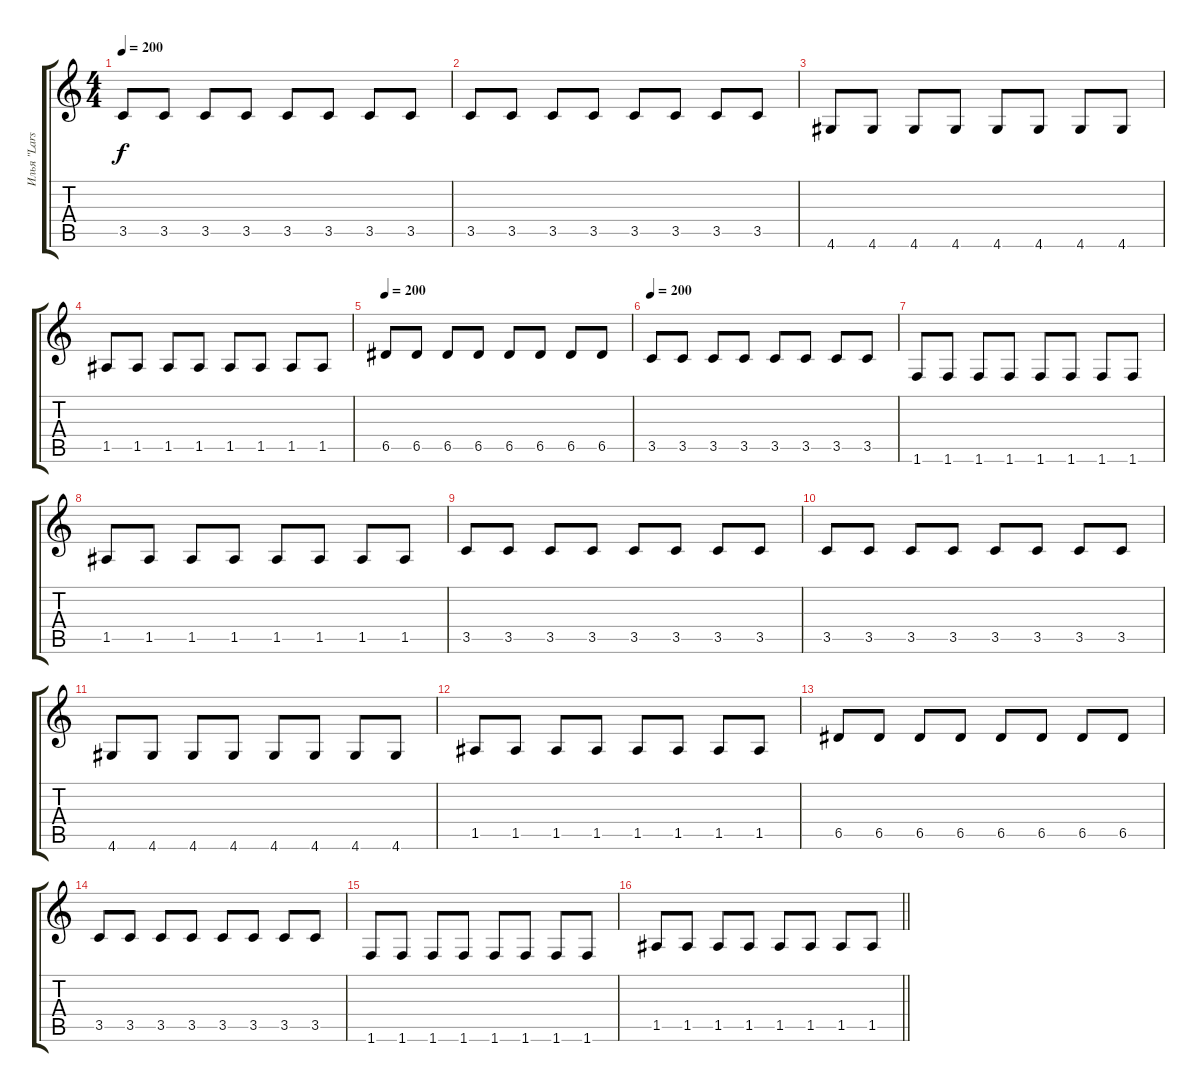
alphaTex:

\track ("Илья \"Lars\" Мамонтов" "Илья \"Lars") {instrument distortionguitar}
\staff {score tabs}
\tuning (E4 B3 G3 D3 A2 E2) {hide}
\ts (4 4)
\tempo 200
\clef g2
\ks c
3.5.8{dy f} 3.5.8 3.5.8 3.5.8 3.5.8 3.5.8 3.5.8 3.5.8 |
3.5.8 3.5.8 3.5.8 3.5.8 3.5.8 3.5.8 3.5.8 3.5.8 |
4.6.8 4.6.8 4.6.8 4.6.8 4.6.8 4.6.8 4.6.8 4.6.8 |
1.5.8 1.5.8 1.5.8 1.5.8 1.5.8 1.5.8 1.5.8 1.5.8 |
\tempo 200
6.5.8 6.5.8 6.5.8 6.5.8 6.5.8 6.5.8 6.5.8 6.5.8 |
\tempo 200
3.5.8 3.5.8 3.5.8 3.5.8 3.5.8 3.5.8 3.5.8 3.5.8 |
1.6.8 1.6.8 1.6.8 1.6.8 1.6.8 1.6.8 1.6.8 1.6.8 |
1.5.8 1.5.8 1.5.8 1.5.8 1.5.8 1.5.8 1.5.8 1.5.8 |
3.5.8 3.5.8 3.5.8 3.5.8 3.5.8 3.5.8 3.5.8 3.5.8 |
3.5.8 3.5.8 3.5.8 3.5.8 3.5.8 3.5.8 3.5.8 3.5.8 |
4.6.8 4.6.8 4.6.8 4.6.8 4.6.8 4.6.8 4.6.8 4.6.8 |
1.5.8 1.5.8 1.5.8 1.5.8 1.5.8 1.5.8 1.5.8 1.5.8 |
6.5.8 6.5.8 6.5.8 6.5.8 6.5.8 6.5.8 6.5.8 6.5.8 |
3.5.8 3.5.8 3.5.8 3.5.8 3.5.8 3.5.8 3.5.8 3.5.8 |
1.6.8 1.6.8 1.6.8 1.6.8 1.6.8 1.6.8 1.6.8 1.6.8 |
\barLineRight lightlight
1.5.8 1.5.8 1.5.8 1.5.8 1.5.8 1.5.8 1.5.8 1.5.8
